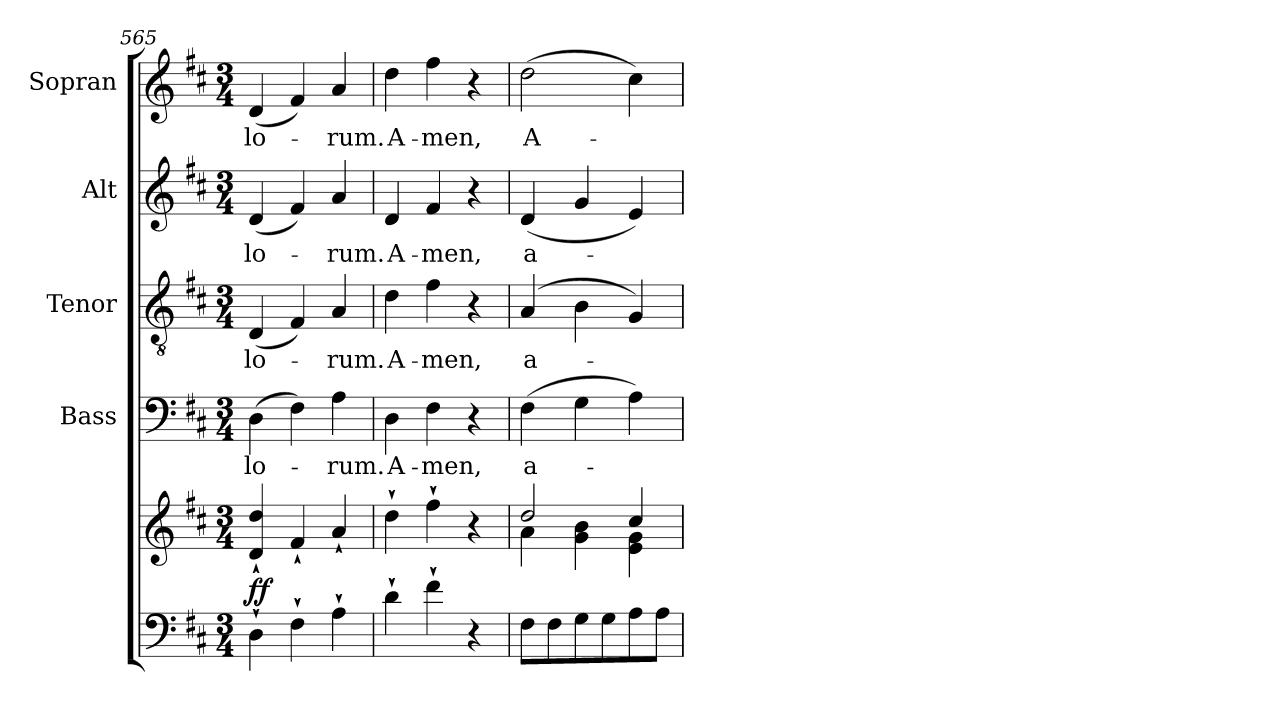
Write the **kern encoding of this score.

**kern	**kern	**dynam	**kern	**text	**kern	**text	**kern	**text	**kern	**text
*part5	*part5	*part5	*part4	*part4	*part3	*part3	*part2	*part2	*part1	*part1
*staff6	*staff5	*staff5/6	*staff4	*staff4	*staff3	*staff3	*staff2	*staff2	*staff1	*staff1
*	*	*	*I"Bass	*	*I"Tenor	*	*I"Alt	*	*I"Sopran	*
*	*	*	*I'B.	*	*I'T.	*	*I'A.	*	*I'S.	*
*clefF4	*clefG2	*	*clefF4	*	*clefGv2	*	*clefG2	*	*clefG2	*
*k[f#c#]	*k[f#c#]	*	*k[f#c#]	*	*k[f#c#]	*	*k[f#c#]	*	*k[f#c#]	*
*D:	*D:	*	*D:	*	*D:	*	*D:	*	*D:	*
*M3/4	*M3/4	*	*M3/4	*	*M3/4	*	*M3/4	*	*M3/4	*
=565	=565	=565	=565	=565	=565	=565	=565	=565	=565	=565
!	!	!LO:DY:a=2	!	!LO:LY:b	!	!LO:LY:b	!	!LO:LY:b	!	!LO:LY:b
4D`>\	4d/`< 4dd/`<	ff	(>4D\	-lo-	(<4D/	-lo-	(<4d/	-lo-	(<4d/	-lo-
4F#`>\	4f#`</	.	4F#\)	.	4F#/)	.	4f#/)	.	4f#/)	.
!	!	!	!	!LO:LY:b	!	!LO:LY:b	!	!LO:LY:b	!	!LO:LY:b
4A`>\	4a`</	.	4A\	-rum.	4A/	-rum.	4a/	-rum.	4a/	-rum.
=566	=566	=566	=566	=566	=566	=566	=566	=566	=566	=566
!	!	!	!	!LO:LY:b	!	!LO:LY:b	!	!LO:LY:b	!	!LO:LY:b
4d`>\	4dd`>\	.	4D\	A-	4d\	A-	4d/	A-	4dd\	A-
!	!	!	!	!LO:LY:b	!	!LO:LY:b	!	!LO:LY:b	!	!LO:LY:b
4f#`>\	4ff#`>\	.	4F#\	-men,	4f#\	-men,	4f#/	-men,	4ff#\	-men,
4r	4r	.	4r	.	4r	.	4r	.	4r	.
=567	=567	=567	=567	=567	=567	=567	=567	=567	=567	=567
*	*^	*	*	*	*	*	*	*	*	*
!	!	!	!	!	!LO:LY:b	!	!LO:LY:b	!	!LO:LY:b	!	!LO:LY:b
8F#\L	2dd/	4a\	.	(>4F#\	a-	(4A/	a-	(<4d/	a-	(>2dd\	A-
8F#\	.	.	.	.	.	.	.	.	.	.	.
8G\	.	4g\ 4b\	.	4G\	.	4B\	.	4g/	.	.	.
8G\	.	.	.	.	.	.	.	.	.	.	.
8A\	4cc#/	4e\ 4g\	.	4A\)	.	4G/)	.	4e/)	.	4cc#\)	.
8A\J	.	.	.	.	.	.	.	.	.	.	.
*	*v	*v	*	*	*	*	*	*	*	*	*
=	=	=	=	=	=	=	=	=	=	=
*-	*-	*-	*-	*-	*-	*-	*-	*-	*-	*-
